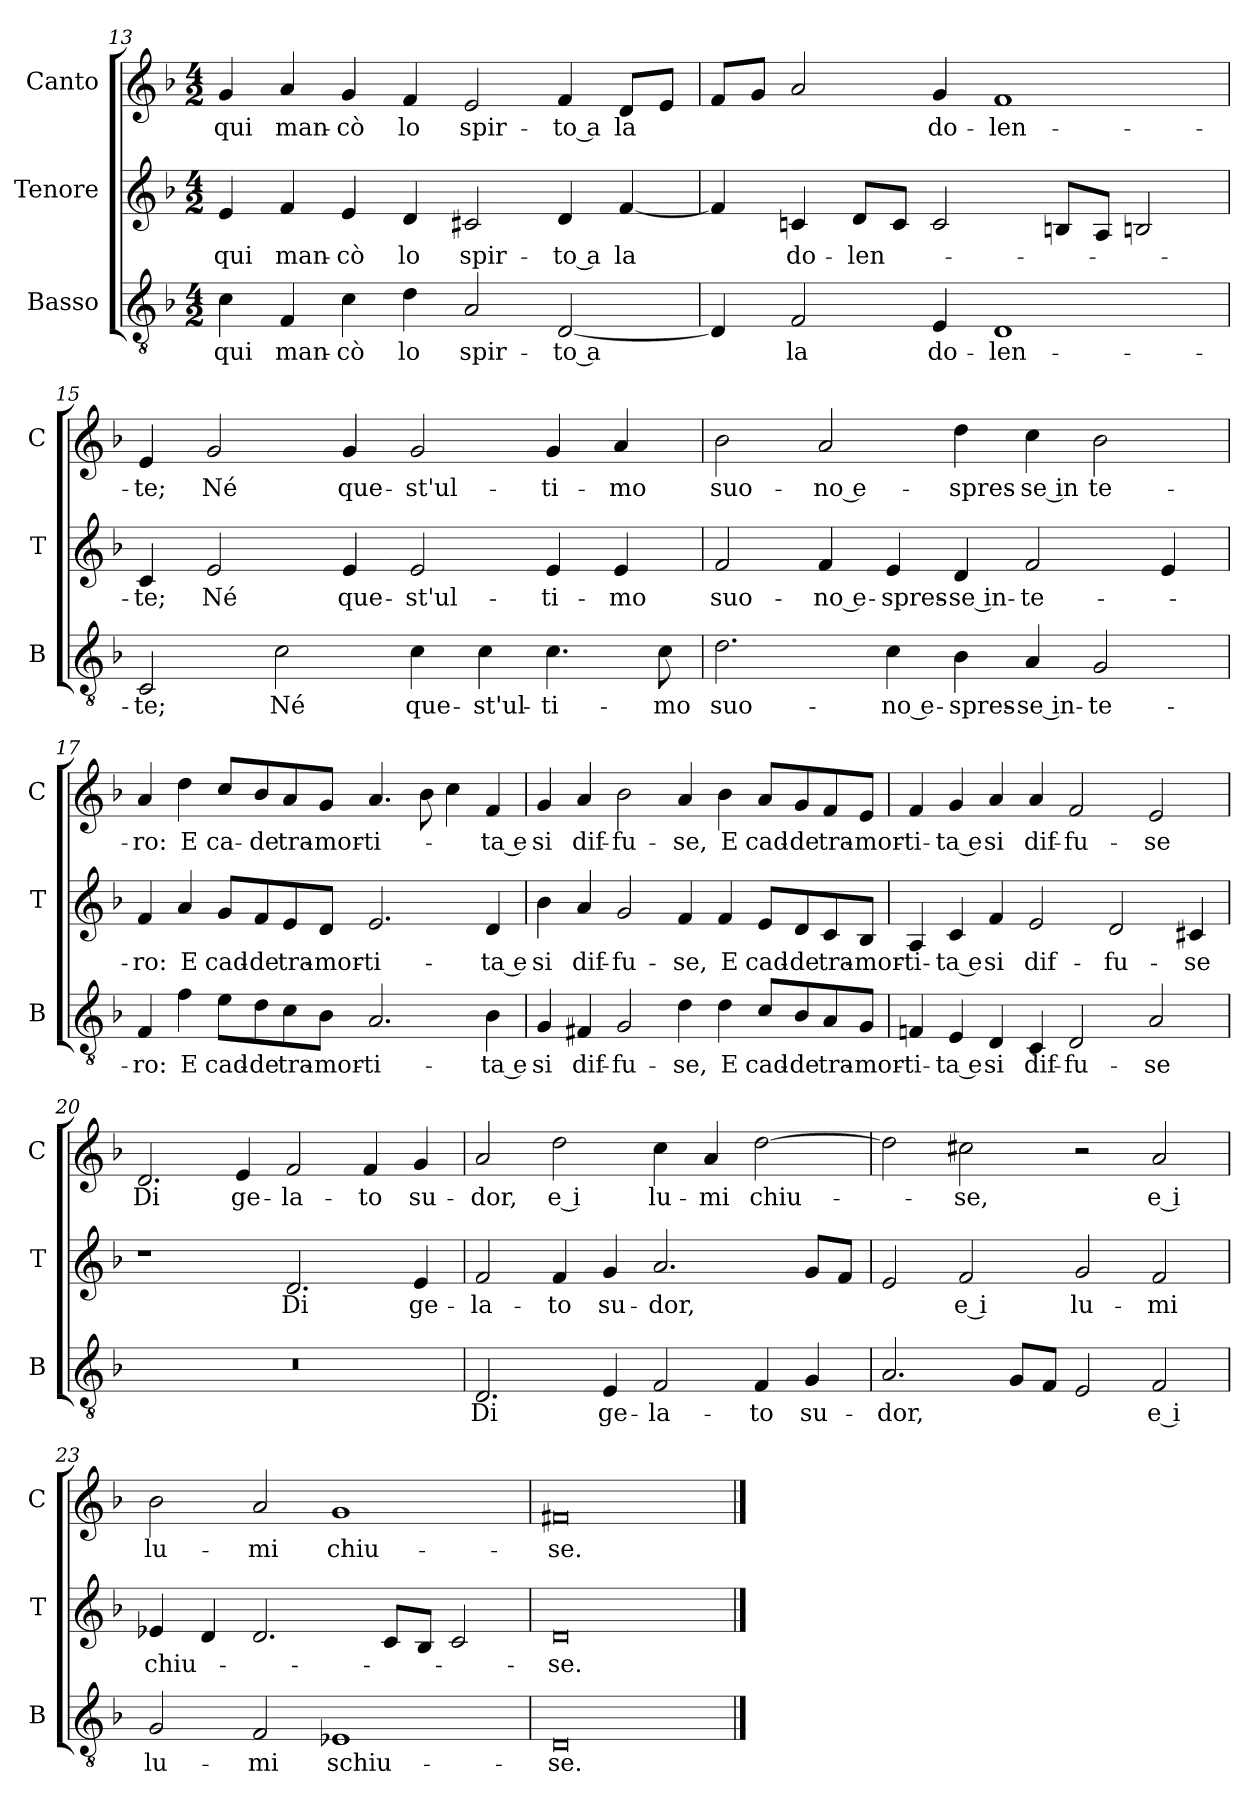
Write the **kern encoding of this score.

**kern	**text	**kern	**text	**kern	**text
*part3	*part3	*part2	*part2	*part1	*part1
*staff3	*staff3	*staff2	*staff2	*staff1	*staff1
*I"Basso	*	*I"Tenore	*	*I"Canto	*
*I'B	*	*I'T	*	*I'C	*
*clefGv2	*	*clefG2	*	*clefG2	*
*k[b-]	*	*k[b-]	*	*k[b-]	*
*F:	*	*F:	*	*F:	*
*M4/2	*	*M4/2	*	*M4/2	*
=13	=13	=13	=13	=13	=13
4c	qui	4e	qui	4g	qui
4F	man-	4f	man-	4a	man-
4c	-cò	4e	-cò	4g	-cò
4d	lo	4d	lo	4f	lo
2A	spir-	2c#X	spir-	2e	spir-
[2D	-to a	4d	-to a	4f	-to a
.	.	[4f	la	8dL	la
.	.	.	.	8eJ	.
=14	=14	=14	=14	=14	=14
4D]	.	4f]	.	8fL	.
.	.	.	.	8gJ	.
2F	la	4cn	do-	2a	.
.	.	8dL	-len-	.	.
.	.	8cJ	.	.	.
4E	do-	2c	.	4g	do-
1D	-len-	.	.	1f	-len-
.	.	8BnL	.	.	.
.	.	8AJ	.	.	.
.	.	2Bn	.	.	.
=15	=15	=15	=15	=15	=15
2C	-te;	4c	-te;	4e	-te;
.	.	2e	Né	2g	Né
2c	Né	.	.	.	.
.	.	4e	que-	4g	que-
4c	que-	2e	-st'ul-	2g	-st'ul-
4c	-st'ul-	.	.	.	.
4.c	-ti-	4e	-ti-	4g	-ti-
.	.	4e	-mo	4a	-mo
8c	-mo	.	.	.	.
=16	=16	=16	=16	=16	=16
2.d	suo-	2f	suo-	2b-	suo-
.	.	4f	-no e-	2a	-no e-
4c	-no e-	4e	-spres-	.	.
4B-	-spres-	4d	-se in-	4dd	-spres-
4A	-se in-	2f	-te-	4cc	-se in
2G	-te-	.	.	2b-	te-
.	.	4e	.	.	.
=17	=17	=17	=17	=17	=17
4F	-ro:	4f	-ro:	4a	-ro:
4f	E	4a	E	4dd	E
8eL	cad-	8gL	cad-	8ccL	ca-
8d	-de	8f	-de	8b-	-de
8c	tra-	8e	tra-	8a	tra-
8B-J	-mor-	8dJ	-mor-	8gJ	-mor-
2.A	-ti-	2.e	-ti-	4.a	-ti-
.	.	.	.	8b-	.
.	.	.	.	4cc	.
4B-	-ta e	4d	-ta e	4f	-ta e
=18	=18	=18	=18	=18	=18
4G	si	4b-	si	4g	si
4F#X	dif-	4a	dif-	4a	dif-
2G	-fu-	2g	-fu-	2b-	-fu-
4d	-se,	4f	-se,	4a	-se,
4d	E	4f	E	4b-	E
8cL	cad-	8eL	cad-	8aL	cad-
8B-	-de	8d	-de	8g	-de
8A	tra-	8c	tra-	8f	tra-
8GJ	-mor-	8B-J	-mor-	8eJ	-mor-
=19	=19	=19	=19	=19	=19
4Fn	-ti-	4A	-ti-	4f	-ti-
4E	-ta e	4c	-ta e	4g	-ta e
4D	si	4f	si	4a	si
4C	dif-	2e	dif-	4a	dif-
2D	-fu-	.	.	2f	-fu-
.	.	2d	-fu-	.	.
2A	-se	.	.	2e	-se
.	.	4c#X	-se	.	.
=20	=20	=20	=20	=20	=20
0r	.	1r	.	2.d	Di
.	.	.	.	4e	ge-
.	.	2.d	Di	2f	-la-
.	.	.	.	4f	-to
.	.	4e	ge-	4g	su-
=21	=21	=21	=21	=21	=21
2.D	Di	2f	-la-	2a	-dor,
.	.	4f	-to	2dd	e i
4E	ge-	4g	su-	.	.
2F	-la-	2.a	-dor,	4cc	lu-
.	.	.	.	4a	-mi
4F	-to	.	.	[2dd	chiu-
4G	su-	8gL	.	.	.
.	.	8fJ	.	.	.
=22	=22	=22	=22	=22	=22
2.A	-dor,	2e	.	2dd]	.
.	.	2f	e i	2cc#X	-se,
8GL	.	.	.	.	.
8FJ	.	.	.	.	.
2E	.	2g	lu-	2r	.
2F	e i	2f	-mi	2a	e i
=23	=23	=23	=23	=23	=23
2G	lu-	4e-X	chiu-	2b-	lu-
.	.	4d	.	.	.
2F	-mi	2.d	.	2a	-mi
1E-X	schiu-	.	.	1g	chiu-
.	.	8cL	.	.	.
.	.	8B-J	.	.	.
.	.	2c	.	.	.
=24	=24	=24	=24	=24	=24
0D	-se.	0d	-se.	0f#X	-se.
==	==	==	==	==	==
*-	*-	*-	*-	*-	*-
